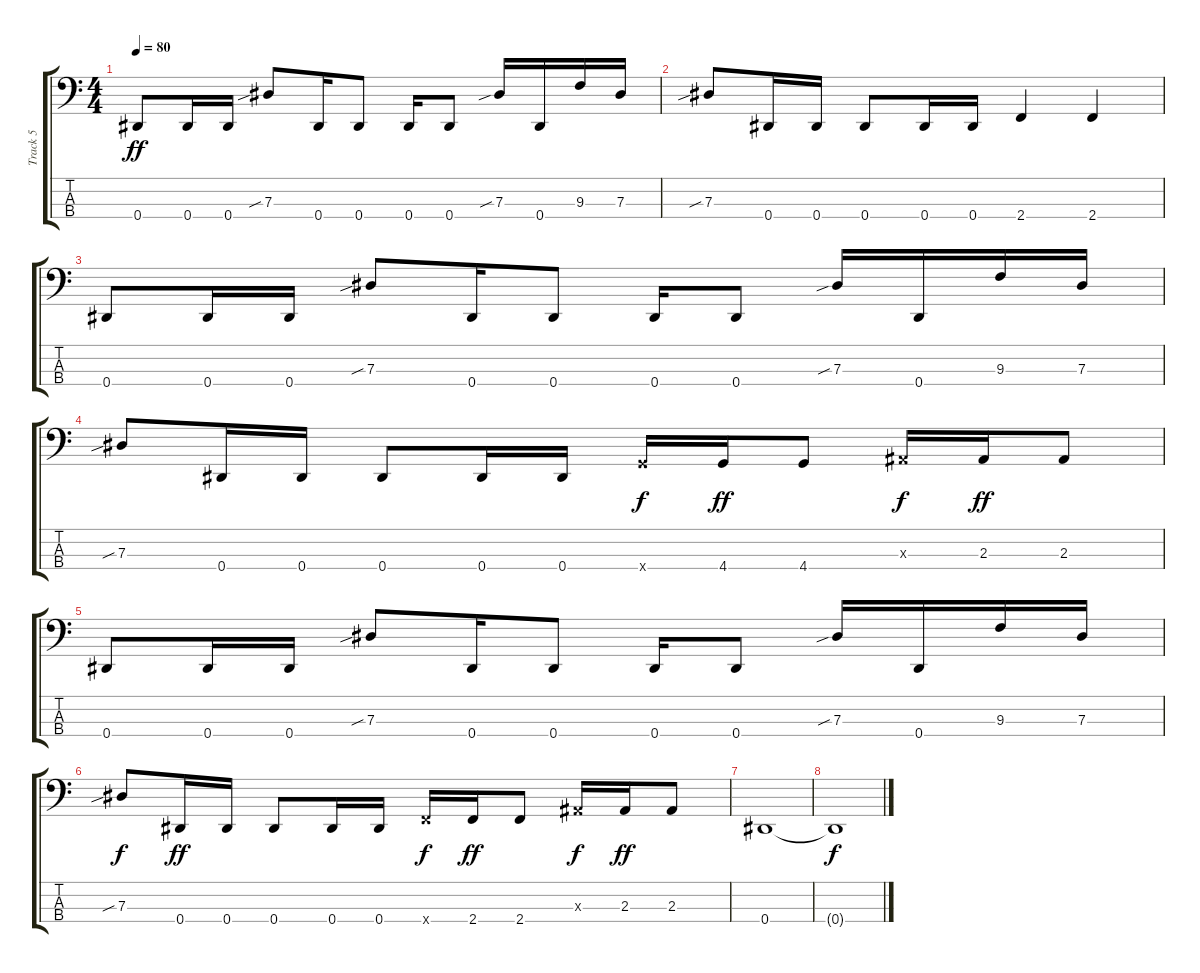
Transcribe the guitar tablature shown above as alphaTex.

\track ("Track 5" "Track 5") {instrument electricbassfinger}
\staff {score tabs}
\tuning (Gb2 Db2 Ab1 Eb1) {hide}
\ts (4 4)
\tempo 80
\clef f4
\ks c
0.4.8{dy ff} 0.4.16 0.4.16 7.3{sib}.8 0.4.16 0.4.8 0.4.16 0.4.8 7.3{sib}.16 0.4.16 9.3.16 7.3.16 |
7.3{sib}.8 0.4.16 0.4.16 0.4.8 0.4.16 0.4.16 2.4.4 2.4.4 |
0.4.8 0.4.16 0.4.16 7.3{sib}.8 0.4.16 0.4.8 0.4.16 0.4.8 7.3{sib}.16 0.4.16 9.3.16 7.3.16 |
7.3{sib}.8 0.4.16 0.4.16 0.4.8 0.4.16 0.4.16 4.4{x}.16{dy f} 4.4.16{dy ff} 4.4.8 2.3{x}.16{dy f} 2.3.16{dy ff} 2.3.8 |
0.4.8 0.4.16 0.4.16 7.3{sib}.8 0.4.16 0.4.8 0.4.16 0.4.8 7.3{sib}.16 0.4.16 9.3.16 7.3.16 |
7.3{sib}.8{dy f} 0.4.16{dy ff} 0.4.16 0.4.8 0.4.16 0.4.16 2.4{x}.16{dy f} 2.4.16{dy ff} 2.4.8 2.3{x}.16{dy f} 2.3.16{dy ff} 2.3.8 |
0.4.1 |
0.4{t}.1{dy f}
